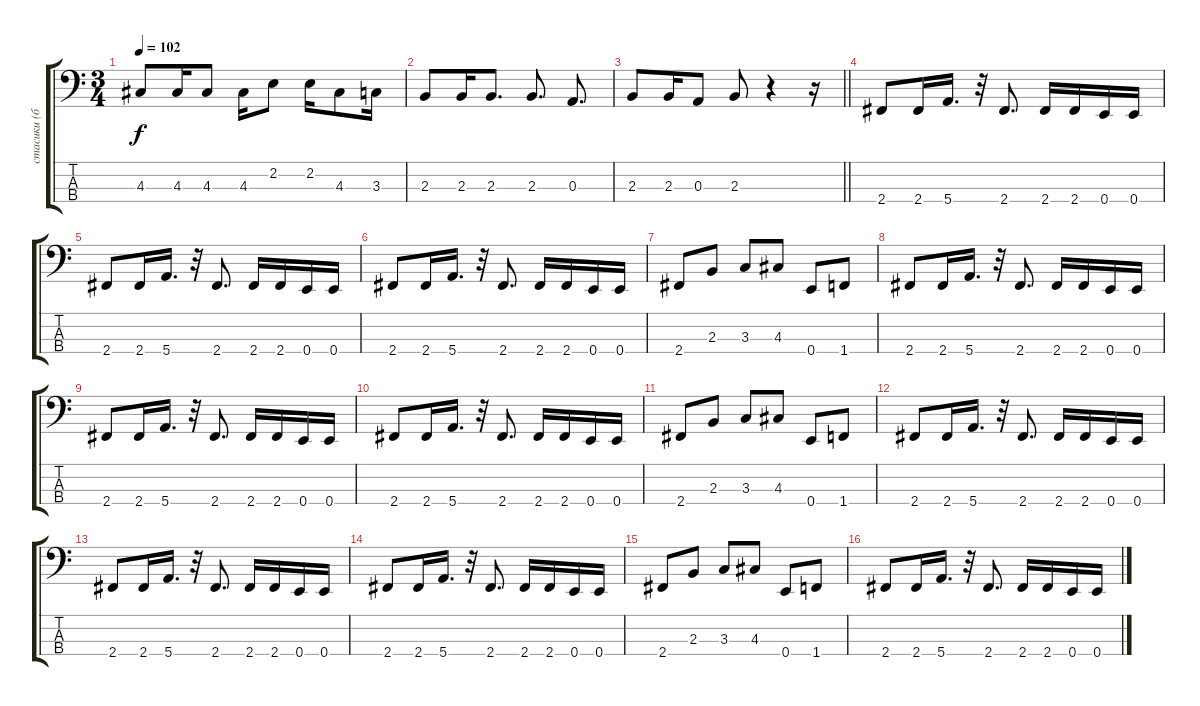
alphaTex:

\track ("стасики (бас)" "стасики (б") {instrument electricbassfinger}
\staff {score tabs}
\tuning (G2 D2 A1 E1) {hide}
\ts (3 4)
\tempo 102
\clef f4
\ks c
4.3.8{dy f} 4.3.16 4.3.8 4.3.16 2.2.8 2.2.16 4.3.8 3.3.16 |
2.3.8 2.3.16 2.3.8{d} 2.3.8{d} 0.3.8{d} |
\barLineRight lightlight
2.3.8 2.3.16 0.3.8 2.3.8 r.4 r.16 |
2.4.8 2.4.16 5.4.16{d} r.32 2.4.8{d} 2.4.16 2.4.16 0.4.16 0.4.16 |
2.4.8 2.4.16 5.4.16{d} r.32 2.4.8{d} 2.4.16 2.4.16 0.4.16 0.4.16 |
2.4.8 2.4.16 5.4.16{d} r.32 2.4.8{d} 2.4.16 2.4.16 0.4.16 0.4.16 |
2.4.8 2.3.8 3.3.8 4.3.8 0.4.8 1.4.8 |
2.4.8 2.4.16 5.4.16{d} r.32 2.4.8{d} 2.4.16 2.4.16 0.4.16 0.4.16 |
2.4.8 2.4.16 5.4.16{d} r.32 2.4.8{d} 2.4.16 2.4.16 0.4.16 0.4.16 |
2.4.8 2.4.16 5.4.16{d} r.32 2.4.8{d} 2.4.16 2.4.16 0.4.16 0.4.16 |
2.4.8 2.3.8 3.3.8 4.3.8 0.4.8 1.4.8 |
2.4.8 2.4.16 5.4.16{d} r.32 2.4.8{d} 2.4.16 2.4.16 0.4.16 0.4.16 |
2.4.8 2.4.16 5.4.16{d} r.32 2.4.8{d} 2.4.16 2.4.16 0.4.16 0.4.16 |
2.4.8 2.4.16 5.4.16{d} r.32 2.4.8{d} 2.4.16 2.4.16 0.4.16 0.4.16 |
2.4.8 2.3.8 3.3.8 4.3.8 0.4.8 1.4.8 |
2.4.8 2.4.16 5.4.16{d} r.32 2.4.8{d} 2.4.16 2.4.16 0.4.16 0.4.16
